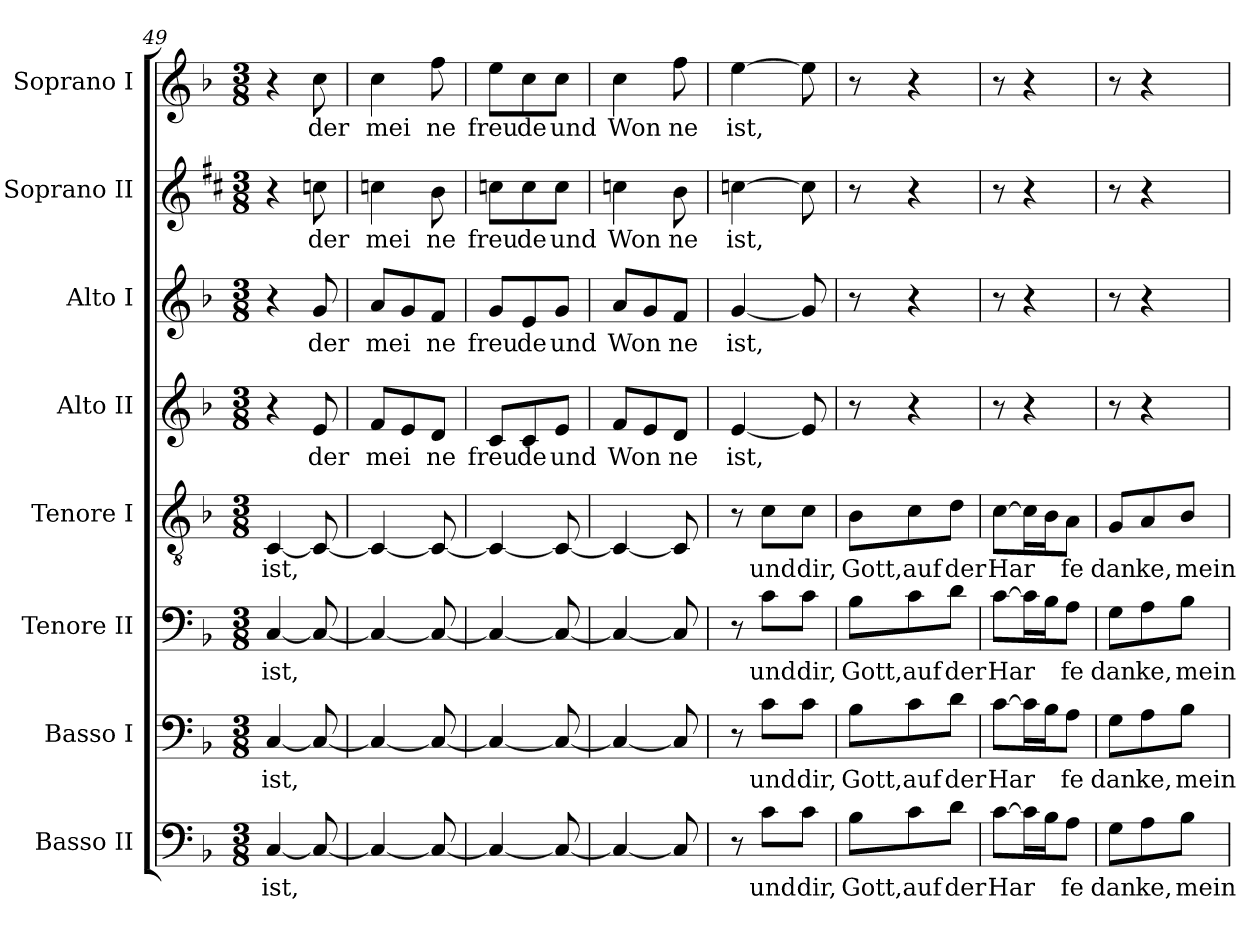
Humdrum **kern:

**kern	**text	**kern	**text	**kern	**text	**kern	**text	**kern	**text	**kern	**text	**kern	**text	**kern	**text
*part8	*part8	*part7	*part7	*part6	*part6	*part5	*part5	*part4	*part4	*part3	*part3	*part2	*part2	*part1	*part1
*staff8	*staff8	*staff7	*staff7	*staff6	*staff6	*staff5	*staff5	*staff4	*staff4	*staff3	*staff3	*staff2	*staff2	*staff1	*staff1
*I"Basso II	*	*I"Basso I	*	*I"Tenore II	*	*I"Tenore I	*	*I"Alto II	*	*I"Alto I	*	*I"Soprano II	*	*I"Soprano I	*
*I'B	*	*I'B	*	*I'T	*	*I'T	*	*I'A	*	*I'A	*	*I'S	*	*I'S	*
*clefF4	*	*clefF4	*	*clefF4	*	*clefGv2	*	*clefG2	*	*clefG2	*	*clefG2	*	*clefG2	*
*k[b-]	*	*k[b-]	*	*k[b-]	*	*k[b-]	*	*k[b-]	*	*k[b-]	*	*k[f#c#]	*	*k[b-]	*
*F:	*	*F:	*	*F:	*	*F:	*	*F:	*	*F:	*	*D:	*	*F:	*
*M3/8	*	*M3/8	*	*M3/8	*	*M3/8	*	*M3/8	*	*M3/8	*	*M3/8	*	*M3/8	*
=49	=49	=49	=49	=49	=49	=49	=49	=49	=49	=49	=49	=49	=49	=49	=49
[4C/	ist,	[4C/	ist,	[4C/	ist,	[4C/	ist,	4r	.	4r	.	4r	.	4r	.
8C/_	.	8C/_	.	8C/_	.	8C/_	.	8e/	der	8g/	der	8ccn\	der	8cc\	der
=50	=50	=50	=50	=50	=50	=50	=50	=50	=50	=50	=50	=50	=50	=50	=50
4C/_	.	4C/_	.	4C/_	.	4C/_	.	8f/L	mei	8a/L	mei	4ccn\	mei	4cc\	mei
.	.	.	.	.	.	.	.	8e/	.	8g/	.	.	.	.	.
8C/_	.	8C/_	.	8C/_	.	8C/_	.	8d/J	ne	8f/J	ne	8b\	ne	8ff\	ne
!!LO:PB:g=z
=51	=51	=51	=51	=51	=51	=51	=51	=51	=51	=51	=51	=51	=51	=51	=51
4C/_	.	4C/_	.	4C/_	.	4C/_	.	8c/L	freu	8g/L	freu	8ccn\L	freu	8ee\L	freu
.	.	.	.	.	.	.	.	8c/	de	8e/	de	8cc\	de	8cc\	de
8C/_	.	8C/_	.	8C/_	.	8C/_	.	8e/J	und	8g/J	und	8cc\J	und	8cc\J	und
=52	=52	=52	=52	=52	=52	=52	=52	=52	=52	=52	=52	=52	=52	=52	=52
4C/_	.	4C/_	.	4C/_	.	4C/_	.	8f/L	Won	8a/L	Won	4ccn\	Won	4cc\	Won
.	.	.	.	.	.	.	.	8e/	.	8g/	.	.	.	.	.
8C/]	.	8C/]	.	8C/]	.	8C/]	.	8d/J	ne	8f/J	ne	8b\	ne	8ff\	ne
=53	=53	=53	=53	=53	=53	=53	=53	=53	=53	=53	=53	=53	=53	=53	=53
8r	.	8r	.	8r	.	8r	.	[4e/	ist,	[4g/	ist,	[4ccn\	ist,	[4ee\	ist,
8c\L	und	8c\L	und	8c\L	und	8c\L	und	.	.	.	.	.	.	.	.
8c\J	dir,	8c\J	dir,	8c\J	dir,	8c\J	dir,	8e/]	.	8g/]	.	8cc\]	.	8ee\]	.
=54	=54	=54	=54	=54	=54	=54	=54	=54	=54	=54	=54	=54	=54	=54	=54
8B-\L	Gott,	8B-\L	Gott,	8B-\L	Gott,	8B-\L	Gott,	8r	.	8r	.	8r	.	8r	.
8c\	auf	8c\	auf	8c\	auf	8c\	auf	4r	.	4r	.	4r	.	4r	.
8d\J	der	8d\J	der	8d\J	der	8d\J	der	.	.	.	.	.	.	.	.
=55	=55	=55	=55	=55	=55	=55	=55	=55	=55	=55	=55	=55	=55	=55	=55
[8c\L	Har	[8c\L	Har	[8c\L	Har	[8c\L	Har	8r	.	8r	.	8r	.	8r	.
16c\L]	.	16c\L]	.	16c\L]	.	16c\L]	.	4r	.	4r	.	4r	.	4r	.
16B-\J	.	16B-\J	.	16B-\J	.	16B-\J	.	.	.	.	.	.	.	.	.
8A\J	fe	8A\J	fe	8A\J	fe	8A\J	fe	.	.	.	.	.	.	.	.
=56	=56	=56	=56	=56	=56	=56	=56	=56	=56	=56	=56	=56	=56	=56	=56
8G\L	dan	8G\L	dan	8G\L	dan	8G/L	dan	8r	.	8r	.	8r	.	8r	.
8A\	ke,	8A\	ke,	8A\	ke,	8A/	ke,	4r	.	4r	.	4r	.	4r	.
8B-\J	mein	8B-\J	mein	8B-\J	mein	8B-/J	mein	.	.	.	.	.	.	.	.
=	=	=	=	=	=	=	=	=	=	=	=	=	=	=	=
*-	*-	*-	*-	*-	*-	*-	*-	*-	*-	*-	*-	*-	*-	*-	*-
